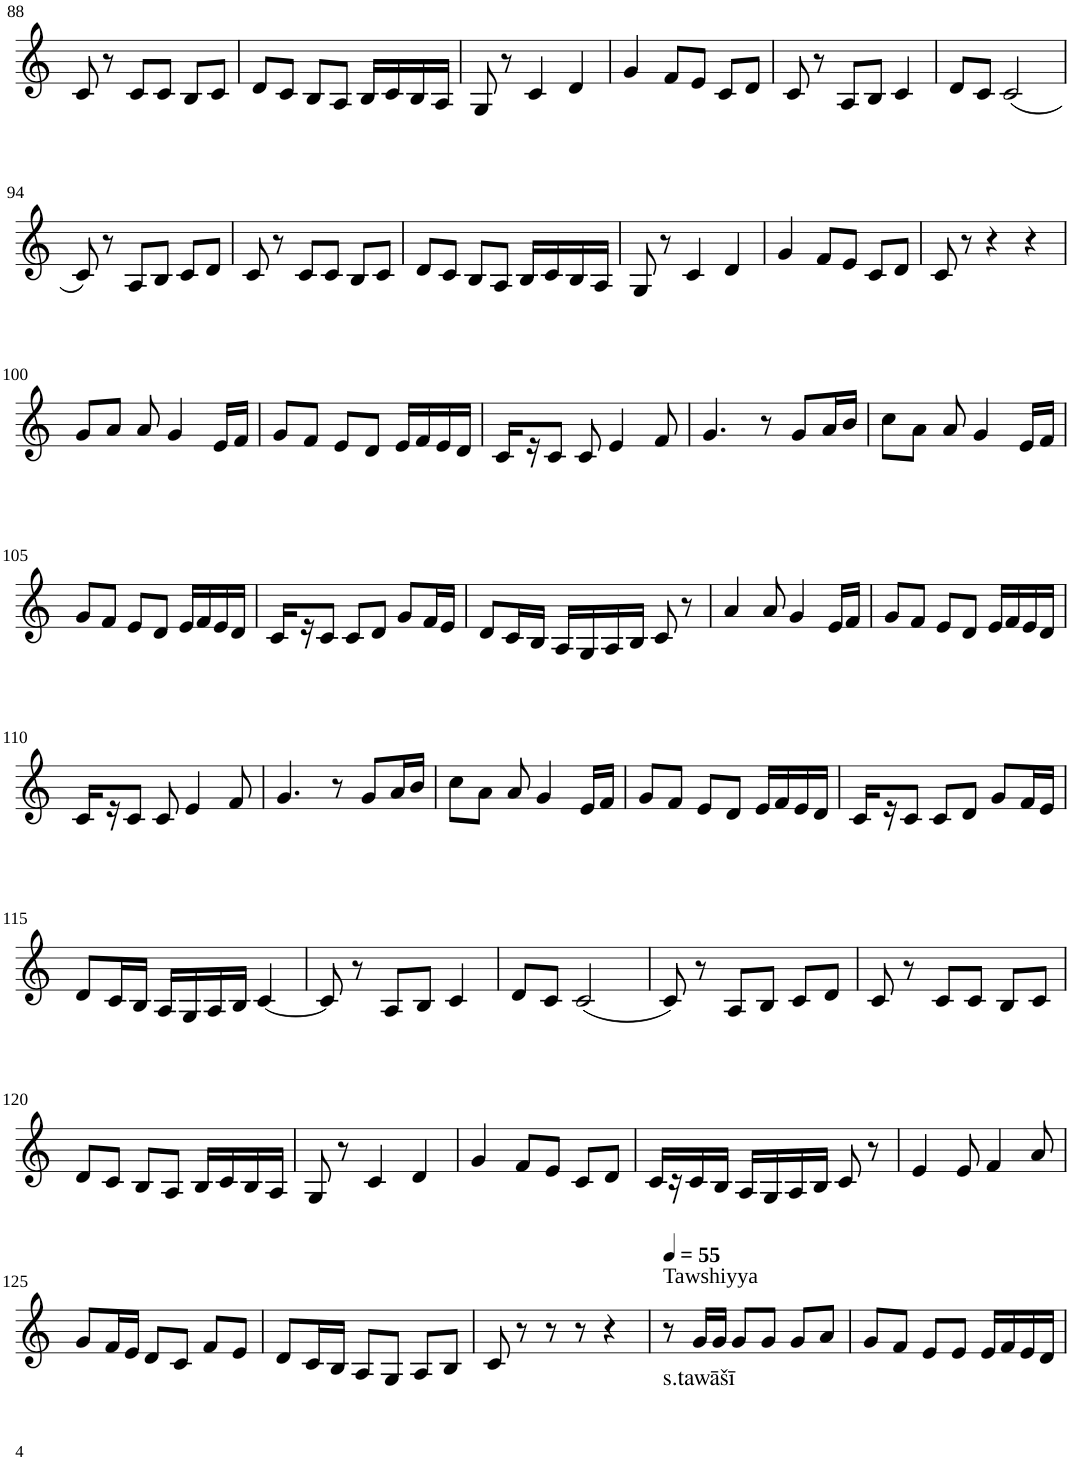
**kern	**text
*part1	*part1
*staff1	*staff1
*I"Violin	*
!!LO:PB:g=z
*clefG2	*
*k[]	*
*M3/4	*
=88	=88
8c/	.
8r	.
8c/L	.
8c/J	.
8B/L	.
8c/J	.
=89	=89
8d/L	.
8c/J	.
8B/L	.
8A/J	.
16B/LL	.
16c/	.
16B/	.
16A/JJ	.
=90	=90
8G/	.
8r	.
4c/	.
4d/	.
=91	=91
4g/	.
8f/L	.
8e/J	.
8c/L	.
8d/J	.
=92	=92
8c/	.
8r	.
8A/L	.
8B/J	.
4c/	.
=93	=93
8d/L	.
8c/J	.
(2c/	.
!!LO:LB:g=z
=94	=94
8c/)	.
8r	.
8A/L	.
8B/J	.
8c/L	.
8d/J	.
=95	=95
8c/	.
8r	.
8c/L	.
8c/J	.
8B/L	.
8c/J	.
=96	=96
8d/L	.
8c/J	.
8B/L	.
8A/J	.
16B/LL	.
16c/	.
16B/	.
16A/JJ	.
=97	=97
8G/	.
8r	.
4c/	.
4d/	.
=98	=98
4g/	.
8f/L	.
8e/J	.
8c/L	.
8d/J	.
=99	=99
8c/	.
8r	.
4r	.
4r	.
!!LO:LB:g=z
=100	=100
8g/L	.
8a/J	.
8a/	.
4g/	.
16e/LL	.
16f/JJ	.
=101	=101
8g/L	.
8f/J	.
8e/L	.
8d/J	.
16e/LL	.
16f/	.
16e/	.
16d/JJ	.
=102	=102
16c/LL	.
16r	.
8c/J	.
8c/	.
4e/	.
8f/	.
=103	=103
4.g/	.
8r	.
8g/L	.
16a/L	.
16b/JJ	.
=104	=104
8cc\L	.
8a\J	.
8a/	.
4g/	.
16e/LL	.
16f/JJ	.
!!LO:LB:g=z
=105	=105
8g/L	.
8f/J	.
8e/L	.
8d/J	.
16e/LL	.
16f/	.
16e/	.
16d/JJ	.
=106	=106
16c/LL	.
16r	.
8c/J	.
8c/L	.
8d/J	.
8g/L	.
16f/L	.
16e/JJ	.
=107	=107
8d/L	.
16c/L	.
16B/JJ	.
16A/LL	.
16G/	.
16A/	.
16B/JJ	.
8c/	.
8r	.
=108	=108
4a/	.
8a/	.
4g/	.
16e/LL	.
16f/JJ	.
=109	=109
8g/L	.
8f/J	.
8e/L	.
8d/J	.
16e/LL	.
16f/	.
16e/	.
16d/JJ	.
!!LO:LB:g=z
=110	=110
16c/LL	.
16r	.
8c/J	.
8c/	.
4e/	.
8f/	.
=111	=111
4.g/	.
8r	.
8g/L	.
16a/L	.
16b/JJ	.
=112	=112
8cc\L	.
8a\J	.
8a/	.
4g/	.
16e/LL	.
16f/JJ	.
=113	=113
8g/L	.
8f/J	.
8e/L	.
8d/J	.
16e/LL	.
16f/	.
16e/	.
16d/JJ	.
=114	=114
16c/LL	.
16r	.
8c/J	.
8c/L	.
8d/J	.
8g/L	.
16f/L	.
16e/JJ	.
!!LO:LB:g=z
=115	=115
8d/L	.
16c/L	.
16B/JJ	.
16A/LL	.
16G/	.
16A/	.
16B/JJ	.
[4c/	.
=116	=116
8c/]	.
8r	.
8A/L	.
8B/J	.
4c/	.
=117	=117
8d/L	.
8c/J	.
(2c/	.
=118	=118
8c/)	.
8r	.
8A/L	.
8B/J	.
8c/L	.
8d/J	.
=119	=119
8c/	.
8r	.
8c/L	.
8c/J	.
8B/L	.
8c/J	.
!!LO:LB:g=z
=120	=120
8d/L	.
8c/J	.
8B/L	.
8A/J	.
16B/LL	.
16c/	.
16B/	.
16A/JJ	.
=121	=121
8G/	.
8r	.
4c/	.
4d/	.
=122	=122
4g/	.
8f/L	.
8e/J	.
8c/L	.
8d/J	.
=123	=123
16c/LL	.
16r	.
16c/	.
16B/JJ	.
16A/LL	.
16G/	.
16A/	.
16B/JJ	.
8c/	.
8r	.
=124	=124
4e/	.
8e/	.
4f/	.
8a/	.
!!LO:LB:g=z
=125	=125
8g/L	.
16f/L	.
16e/JJ	.
8d/L	.
8c/J	.
8f/L	.
8e/J	.
=126	=126
8d/L	.
16c/L	.
16B/JJ	.
8A/L	.
8G/J	.
8A/L	.
8B/J	.
=127	=127
8c/	.
8r	.
8r	.
8r	.
4r	.
=128	=128
*MM55	*
!LO:TX:a:t=Tawshiyya	!
8r	.
!	!LO:LY:b
16g/LL	s.tawāšī
16g/JJ	.
8g/L	.
8g/J	.
8g/L	.
8a/J	.
=129	=129
8g/L	.
8f/J	.
8e/L	.
8e/J	.
16e/LL	.
16f/	.
16e/	.
16d/JJ	.
=	=
*-	*-
